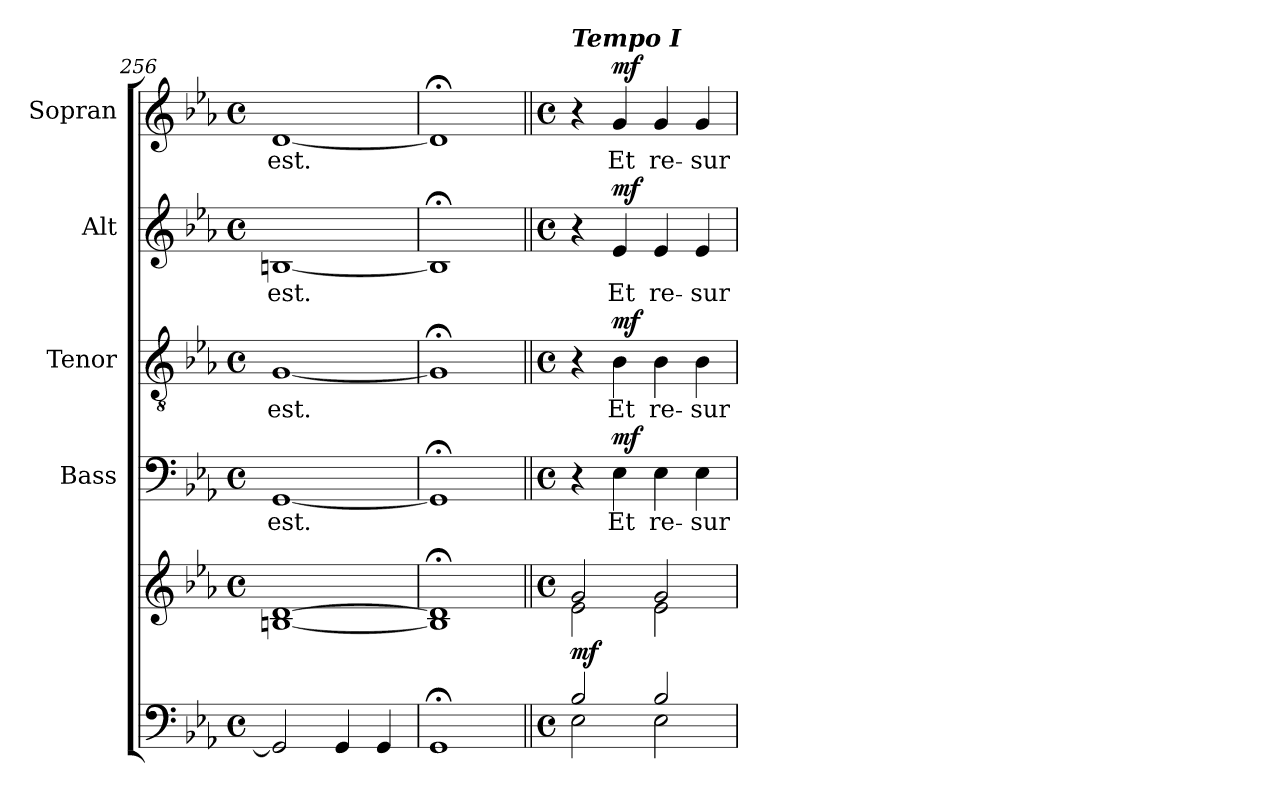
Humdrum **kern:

**kern	**kern	**dynam	**kern	**text	**dynam	**kern	**text	**dynam	**kern	**text	**dynam	**kern	**text	**dynam
*part5	*part5	*part5	*part4	*part4	*part4	*part3	*part3	*part3	*part2	*part2	*part2	*part1	*part1	*part1
*staff6	*staff5	*staff5/6	*staff4	*staff4	*staff4	*staff3	*staff3	*staff3	*staff2	*staff2	*staff2	*staff1	*staff1	*staff1
*	*	*	*I"Bass	*	*	*I"Tenor	*	*	*I"Alt	*	*	*I"Sopran	*	*
*	*	*	*I'B.	*	*	*I'T.	*	*	*I'A.	*	*	*I'S.	*	*
*clefF4	*clefG2	*	*clefF4	*	*	*clefGv2	*	*	*clefG2	*	*	*clefG2	*	*
*k[b-e-a-]	*k[b-e-a-]	*	*k[b-e-a-]	*	*	*k[b-e-a-]	*	*	*k[b-e-a-]	*	*	*k[b-e-a-]	*	*
*E-:	*E-:	*	*E-:	*	*	*E-:	*	*	*E-:	*	*	*E-:	*	*
*M4/4	*M4/4	*	*M4/4	*	*	*M4/4	*	*	*M4/4	*	*	*M4/4	*	*
*met(c)	*met(c)	*	*met(c)	*	*	*met(c)	*	*	*met(c)	*	*	*met(c)	*	*
=256	=256	=256	=256	=256	=256	=256	=256	=256	=256	=256	=256	=256	=256	=256
*	*^	*	*	*	*	*	*	*	*	*	*	*	*	*
!	!	!	!	!	!LO:LY:b	!	!	!LO:LY:b	!	!	!LO:LY:b	!	!	!LO:LY:b	!
2GG/]	[>1d	[<1Bn	.	[1GG	est.	.	[1G	est.	.	[1Bn	est.	.	[1d	est.	.
4GG/	.	.	.	.	.	.	.	.	.	.	.	.	.	.	.
4GG/	.	.	.	.	.	.	.	.	.	.	.	.	.	.	.
=257	=257	=257	=257	=257	=257	=257	=257	=257	=257	=257	=257	=257	=257	=257	=257
1GG;<	1d;<]	1B]	.	1GG;<]	.	.	1G;<]	.	.	1B;<]	.	.	1d;<]	.	.
!!LO:PB:g=z
=258||	=258||	=258||	=258||	=258||	=258||	=258||	=258||	=258||	=258||	=258||	=258||	=258||	=258||	=258||	=258||
*M4/4	*M4/4	*	*	*M4/4	*	*	*M4/4	*	*	*M4/4	*	*	*M4/4	*	*
*met(c)	*met(c)	*	*	*met(c)	*	*	*met(c)	*	*	*met(c)	*	*	*met(c)	*	*
*^	*	*	*	*	*	*	*	*	*	*	*	*	*	*	*
!	!	!	!	!	!	!	!	!	!	!	!	!	!	!LO:TX:a:Bi:t=Tempo I	!	!
!	!	!	!	!LO:DY:b	!	!	!	!	!	!	!	!	!	!	!	!
2B-/	2E-\	2g/	2e-\	mf	4r	.	.	4r	.	.	4r	.	.	4r	.	.
!	!	!	!	!	!	!LO:LY:b	!LO:DY:a	!	!LO:LY:b	!LO:DY:a	!	!LO:LY:b	!LO:DY:a	!	!LO:LY:b	!LO:DY:a
.	.	.	.	.	4E-\	Et	mf	4B-\	Et	mf	4e-/	Et	mf	4g/	Et	mf
!	!	!	!	!	!	!LO:LY:b	!	!	!LO:LY:b	!	!	!LO:LY:b	!	!	!LO:LY:b	!
2B-/	2E-\	2g/	2e-\	.	4E-\	re-	.	4B-\	re-	.	4e-/	re-	.	4g/	re-	.
!	!	!	!	!	!	!LO:LY:b	!	!	!LO:LY:b	!	!	!LO:LY:b	!	!	!LO:LY:b	!
.	.	.	.	.	4E-\	-sur-	.	4B-\	-sur-	.	4e-/	-sur-	.	4g/	-sur-	.
*v	*v	*	*	*	*	*	*	*	*	*	*	*	*	*	*	*
*	*v	*v	*	*	*	*	*	*	*	*	*	*	*	*	*
=	=	=	=	=	=	=	=	=	=	=	=	=	=	=
*-	*-	*-	*-	*-	*-	*-	*-	*-	*-	*-	*-	*-	*-	*-
